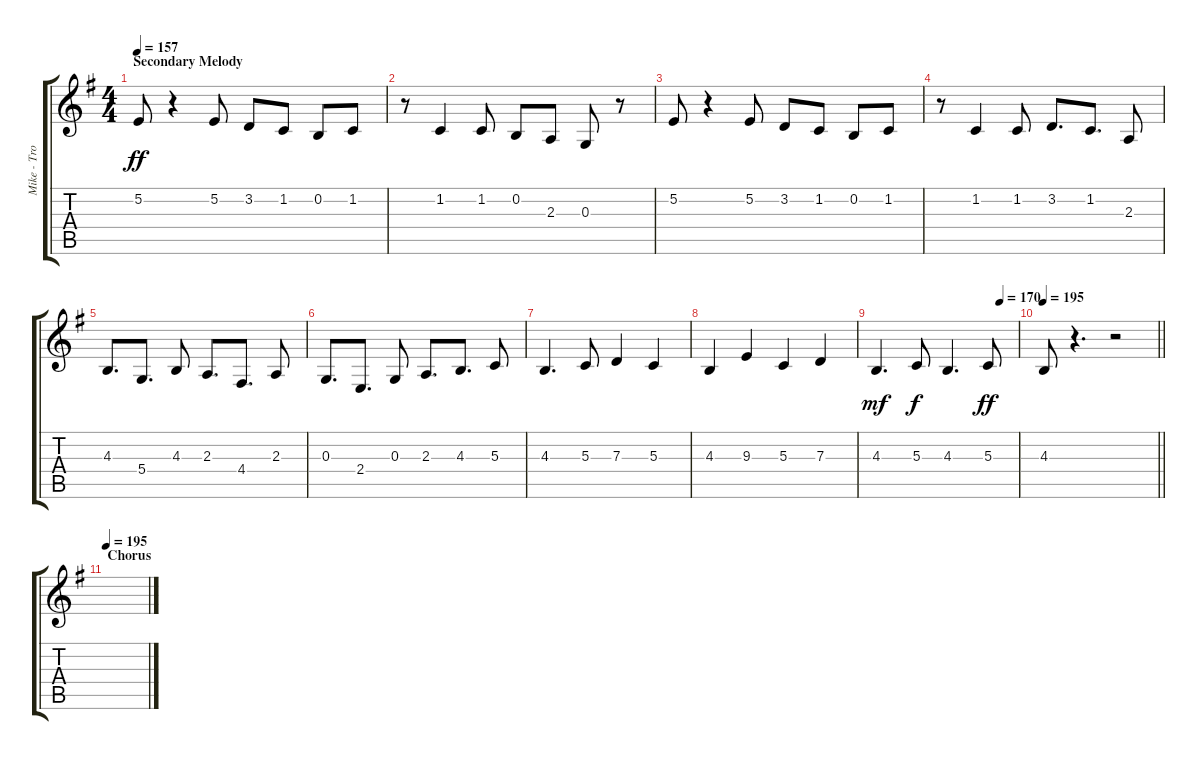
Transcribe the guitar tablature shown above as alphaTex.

\track ("Mike - Trombone" "Mike - Tro") {instrument trombone}
\staff {score tabs}
\tuning (E4 B3 G3 D3 A2 E2) {hide}
\ts (4 4)
\section ("" "Secondary Melody")
\tempo 157
\clef g2
\ks g
5.2.8{dy ff} r.4 5.2.8 3.2.8 1.2.8 0.2.8 1.2.8 |
r.8 1.2.4 1.2.8 0.2.8 2.3.8 0.3.8 r.8 |
5.2.8 r.4 5.2.8 3.2.8 1.2.8 0.2.8 1.2.8 |
r.8 1.2.4 1.2.8 3.2.8{d} 1.2.8{d} 2.3.8 |
4.3.8{d} 5.4.8{d} 4.3.8 2.3.8{d} 4.4.8{d} 2.3.8 |
0.3.8{d} 2.4.8{d} 0.3.8 2.3.8{d} 4.3.8{d} 5.3.8 |
4.3.4{d} 5.3.8 7.3.4 5.3.4 |
4.3.4 9.3.4 5.3.4 7.3.4 |
\tempo (170 0.875)
4.3.4{d dy mf} 5.3.8{dy f} 4.3.4{d} 5.3.8{dy ff} |
\tempo 195
\barLineRight lightlight
4.3.8 r.4{d} r.2 |
\section ("" "Chorus")
\tempo 195
